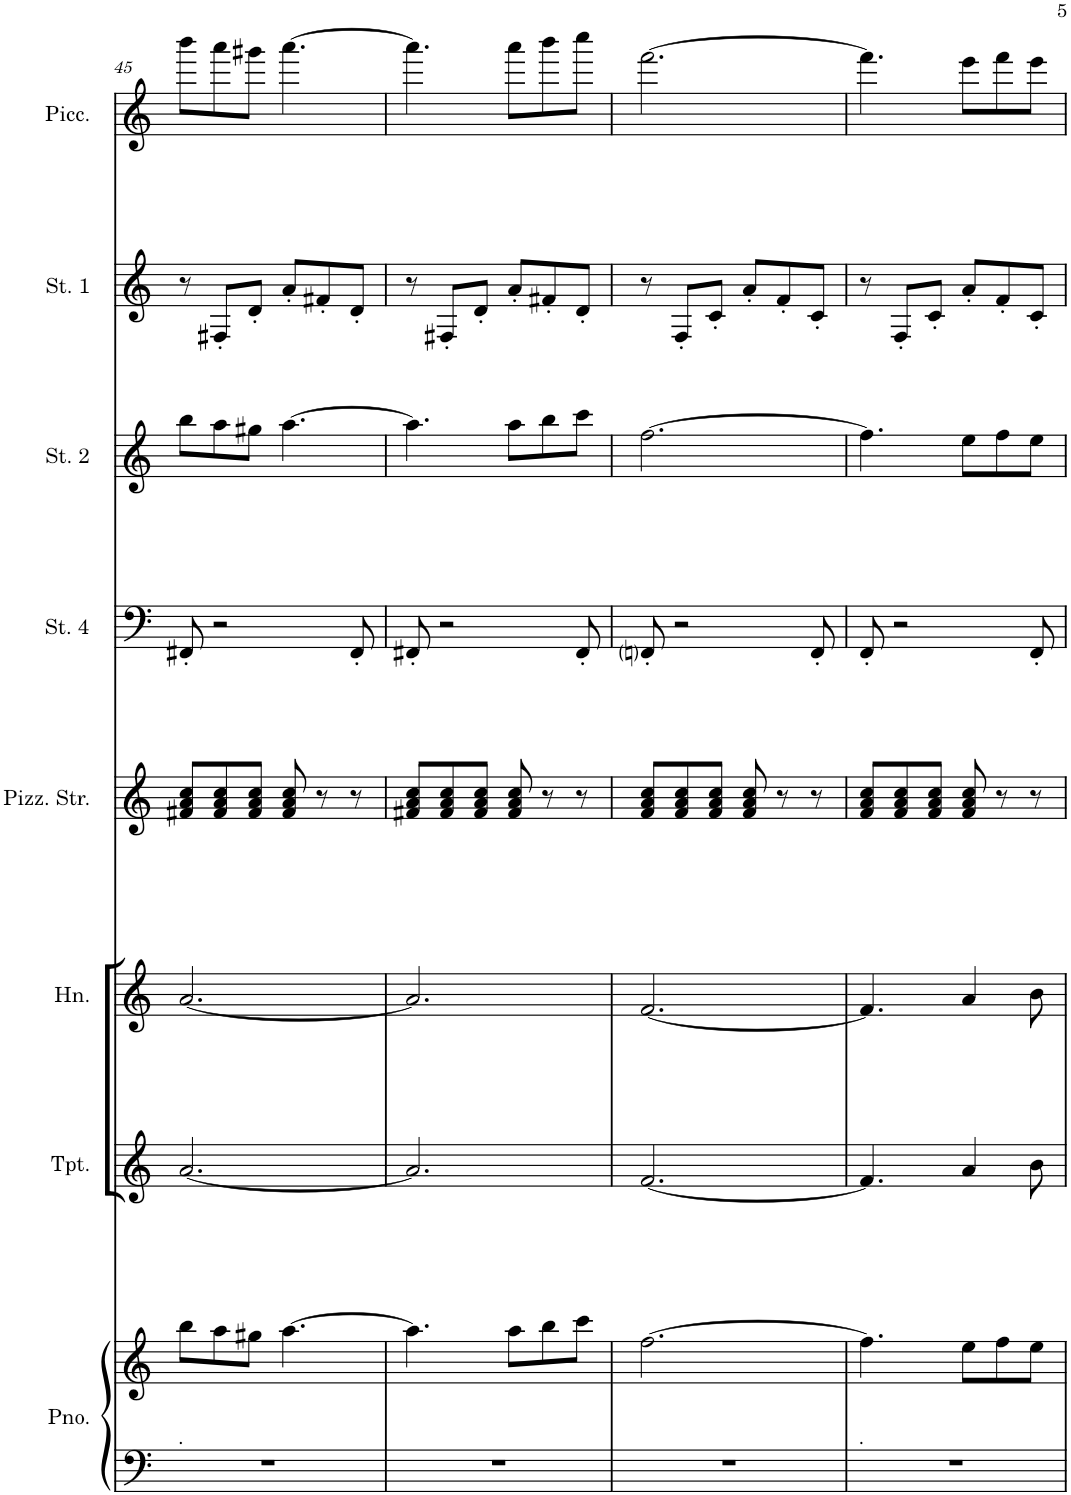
**kern	**kern	**kern	**kern	**kern	**kern	**kern	**kern
*part8	*part7	*part6	*part5	*part4	*part3	*part2	*part1
*staff8	*staff7	*staff6	*staff5	*staff4	*staff3	*staff2	*staff1
*I"Piano	*I"Trumpet	*I"Horn	*I"Pizzicato Strings	*I"Strings 4	*I"Strings 2	*I"Strings 1	*I"Piccolo
*I'Pno.	*I'Tpt.	*I'Hn.	*I'Pizz. Str.	*I'St. 4	*I'St. 2	*I'St. 1	*I'Picc.
!!LO:PB:g=z
*clefG2	*clefG2	*clefG2	*clefG2	*clefF4	*clefG2	*clefG2	*clefG2
*	*Trd1c2	*Trd7c12	*	*	*	*	*Trd-7c-12
*k[]	*k[]	*k[]	*k[]	*k[]	*k[]	*k[]	*k[]
*M6/8	*M6/8	*M6/8	*M6/8	*M6/8	*M6/8	*M6/8	*M6/8
=45	=45	=45	=45	=45	=45	=45	=45
8bb\L	[2.a/	[2.a/	8f#X/ 8a/ 8cc/L	8FF#X'/	8bb\L	8r	8bbb\L
8aa\	.	.	8f#/ 8a/ 8cc/	2r	8aa\	8F#X'/L	8aaa\
8gg#X\J	.	.	8f#/ 8a/ 8cc/J	.	8gg#X\J	8d'/J	8ggg#X\J
[4.aa\	.	.	8f#/ 8a/ 8cc/	.	[4.aa\	8a'/L	[4.aaa\
.	.	.	8r	.	.	8f#X'/	.
.	.	.	8r	8FF#'/	.	8d'/J	.
=46	=46	=46	=46	=46	=46	=46	=46
4.aa\]	2.a/]	2.a/]	8f#X/ 8a/ 8cc/L	8FF#X'/	4.aa\]	8r	4.aaa\]
.	.	.	8f#/ 8a/ 8cc/	2r	.	8F#X'/L	.
.	.	.	8f#/ 8a/ 8cc/J	.	.	8d'/J	.
8aa\L	.	.	8f#/ 8a/ 8cc/	.	8aa\L	8a'/L	8aaa\L
8bb\	.	.	8r	.	8bb\	8f#X'/	8bbb\
8ccc\J	.	.	8r	8FF#'/	8ccc\J	8d'/J	8cccc\J
=47	=47	=47	=47	=47	=47	=47	=47
[2.ff\	[2.f/	[2.f/	8f/ 8a/ 8cc/L	8FFni'/	[2.ff\	8r	[2.fff\
.	.	.	8f/ 8a/ 8cc/	2r	.	8F'/L	.
.	.	.	8f/ 8a/ 8cc/J	.	.	8c'/J	.
.	.	.	8f/ 8a/ 8cc/	.	.	8a'/L	.
.	.	.	8r	.	.	8f'/	.
.	.	.	8r	8FF'/	.	8c'/J	.
=48	=48	=48	=48	=48	=48	=48	=48
4.ff\]	4.f/]	4.f/]	8f/ 8a/ 8cc/L	8FF'/	4.ff\]	8r	4.fff\]
.	.	.	8f/ 8a/ 8cc/	2r	.	8F'/L	.
.	.	.	8f/ 8a/ 8cc/J	.	.	8c'/J	.
8ee\L	4a/	4a/	8f/ 8a/ 8cc/	.	8ee\L	8a'/L	8eee\L
8ff\	.	.	8r	.	8ff\	8f'/	8fff\
8ee\J	8b\	8b\	8r	8FF'/	8ee\J	8c'/J	8eee\J
=	=	=	=	=	=	=	=
*-	*-	*-	*-	*-	*-	*-	*-
